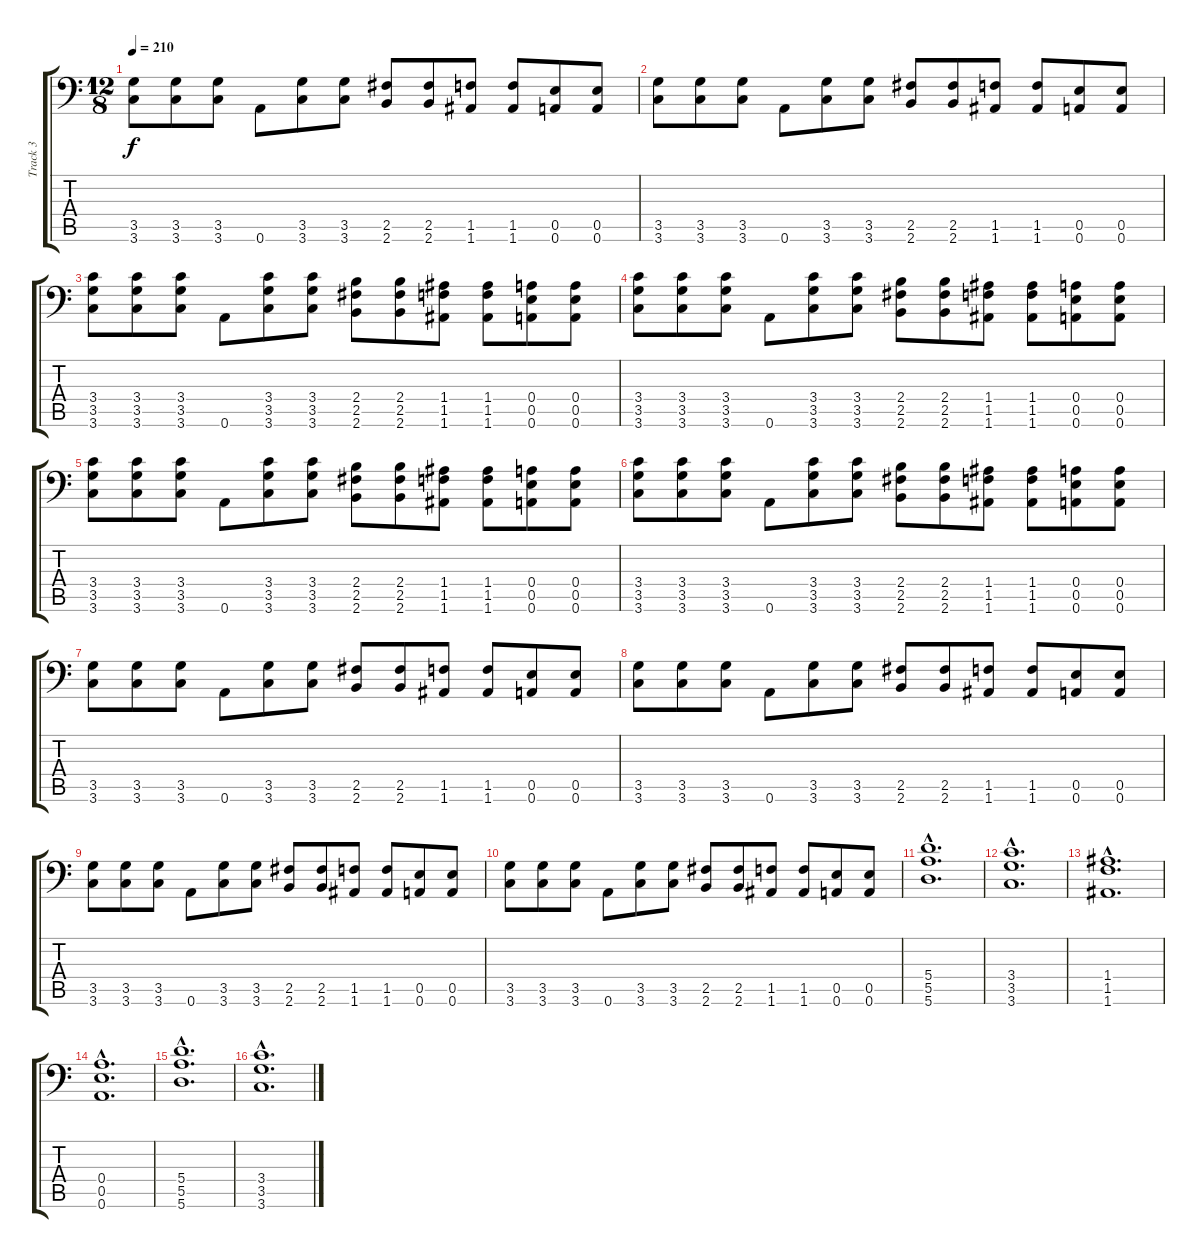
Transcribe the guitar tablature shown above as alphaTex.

\track ("Track 3" "Track 3") {instrument overdrivenguitar}
\staff {score tabs}
\tuning (B3 Gb3 D3 A2 E2 A1) {hide}
\ts (12 8)
\tempo 210
\clef f4
\ks c
(3.5 3.6).8{dy f} (3.5 3.6).8 (3.5 3.6).8 0.6.8 (3.5 3.6).8 (3.5 3.6).8 (2.5 2.6).8 (2.5 2.6).8 (1.5 1.6).8 (1.5 1.6).8 (0.5 0.6).8 (0.5 0.6).8 |
(3.5 3.6).8 (3.5 3.6).8 (3.5 3.6).8 0.6.8 (3.5 3.6).8 (3.5 3.6).8 (2.5 2.6).8 (2.5 2.6).8 (1.5 1.6).8 (1.5 1.6).8 (0.5 0.6).8 (0.5 0.6).8 |
(3.4 3.5 3.6).8 (3.4 3.5 3.6).8 (3.4 3.5 3.6).8 0.6.8 (3.4 3.5 3.6).8 (3.4 3.5 3.6).8 (2.4 2.5 2.6).8 (2.4 2.5 2.6).8 (1.4 1.5 1.6).8 (1.4 1.5 1.6).8 (0.4 0.5 0.6).8 (0.4 0.5 0.6).8 |
(3.4 3.5 3.6).8 (3.4 3.5 3.6).8 (3.4 3.5 3.6).8 0.6.8 (3.4 3.5 3.6).8 (3.4 3.5 3.6).8 (2.4 2.5 2.6).8 (2.4 2.5 2.6).8 (1.4 1.5 1.6).8 (1.4 1.5 1.6).8 (0.4 0.5 0.6).8 (0.4 0.5 0.6).8 |
(3.4 3.5 3.6).8 (3.4 3.5 3.6).8 (3.4 3.5 3.6).8 0.6.8 (3.4 3.5 3.6).8 (3.4 3.5 3.6).8 (2.4 2.5 2.6).8 (2.4 2.5 2.6).8 (1.4 1.5 1.6).8 (1.4 1.5 1.6).8 (0.4 0.5 0.6).8 (0.4 0.5 0.6).8 |
(3.4 3.5 3.6).8 (3.4 3.5 3.6).8 (3.4 3.5 3.6).8 0.6.8 (3.4 3.5 3.6).8 (3.4 3.5 3.6).8 (2.4 2.5 2.6).8 (2.4 2.5 2.6).8 (1.4 1.5 1.6).8 (1.4 1.5 1.6).8 (0.4 0.5 0.6).8 (0.4 0.5 0.6).8 |
(3.5 3.6).8 (3.5 3.6).8 (3.5 3.6).8 0.6.8 (3.5 3.6).8 (3.5 3.6).8 (2.5 2.6).8 (2.5 2.6).8 (1.5 1.6).8 (1.5 1.6).8 (0.5 0.6).8 (0.5 0.6).8 |
(3.5 3.6).8 (3.5 3.6).8 (3.5 3.6).8 0.6.8 (3.5 3.6).8 (3.5 3.6).8 (2.5 2.6).8 (2.5 2.6).8 (1.5 1.6).8 (1.5 1.6).8 (0.5 0.6).8 (0.5 0.6).8 |
(3.5 3.6).8 (3.5 3.6).8 (3.5 3.6).8 0.6.8 (3.5 3.6).8 (3.5 3.6).8 (2.5 2.6).8 (2.5 2.6).8 (1.5 1.6).8 (1.5 1.6).8 (0.5 0.6).8 (0.5 0.6).8 |
(3.5 3.6).8 (3.5 3.6).8 (3.5 3.6).8 0.6.8 (3.5 3.6).8 (3.5 3.6).8 (2.5 2.6).8 (2.5 2.6).8 (1.5 1.6).8 (1.5 1.6).8 (0.5 0.6).8 (0.5 0.6).8 |
(5.4{hac} 5.5{hac} 5.6{hac}).1{d} |
(3.4{hac} 3.5{hac} 3.6{hac}).1{d} |
(1.4{hac} 1.5{hac} 1.6{hac}).1{d} |
(0.4{hac} 0.5{hac} 0.6{hac}).1{d} |
(5.4{hac} 5.5{hac} 5.6{hac}).1{d} |
(3.4{hac} 3.5{hac} 3.6{hac}).1{d}
